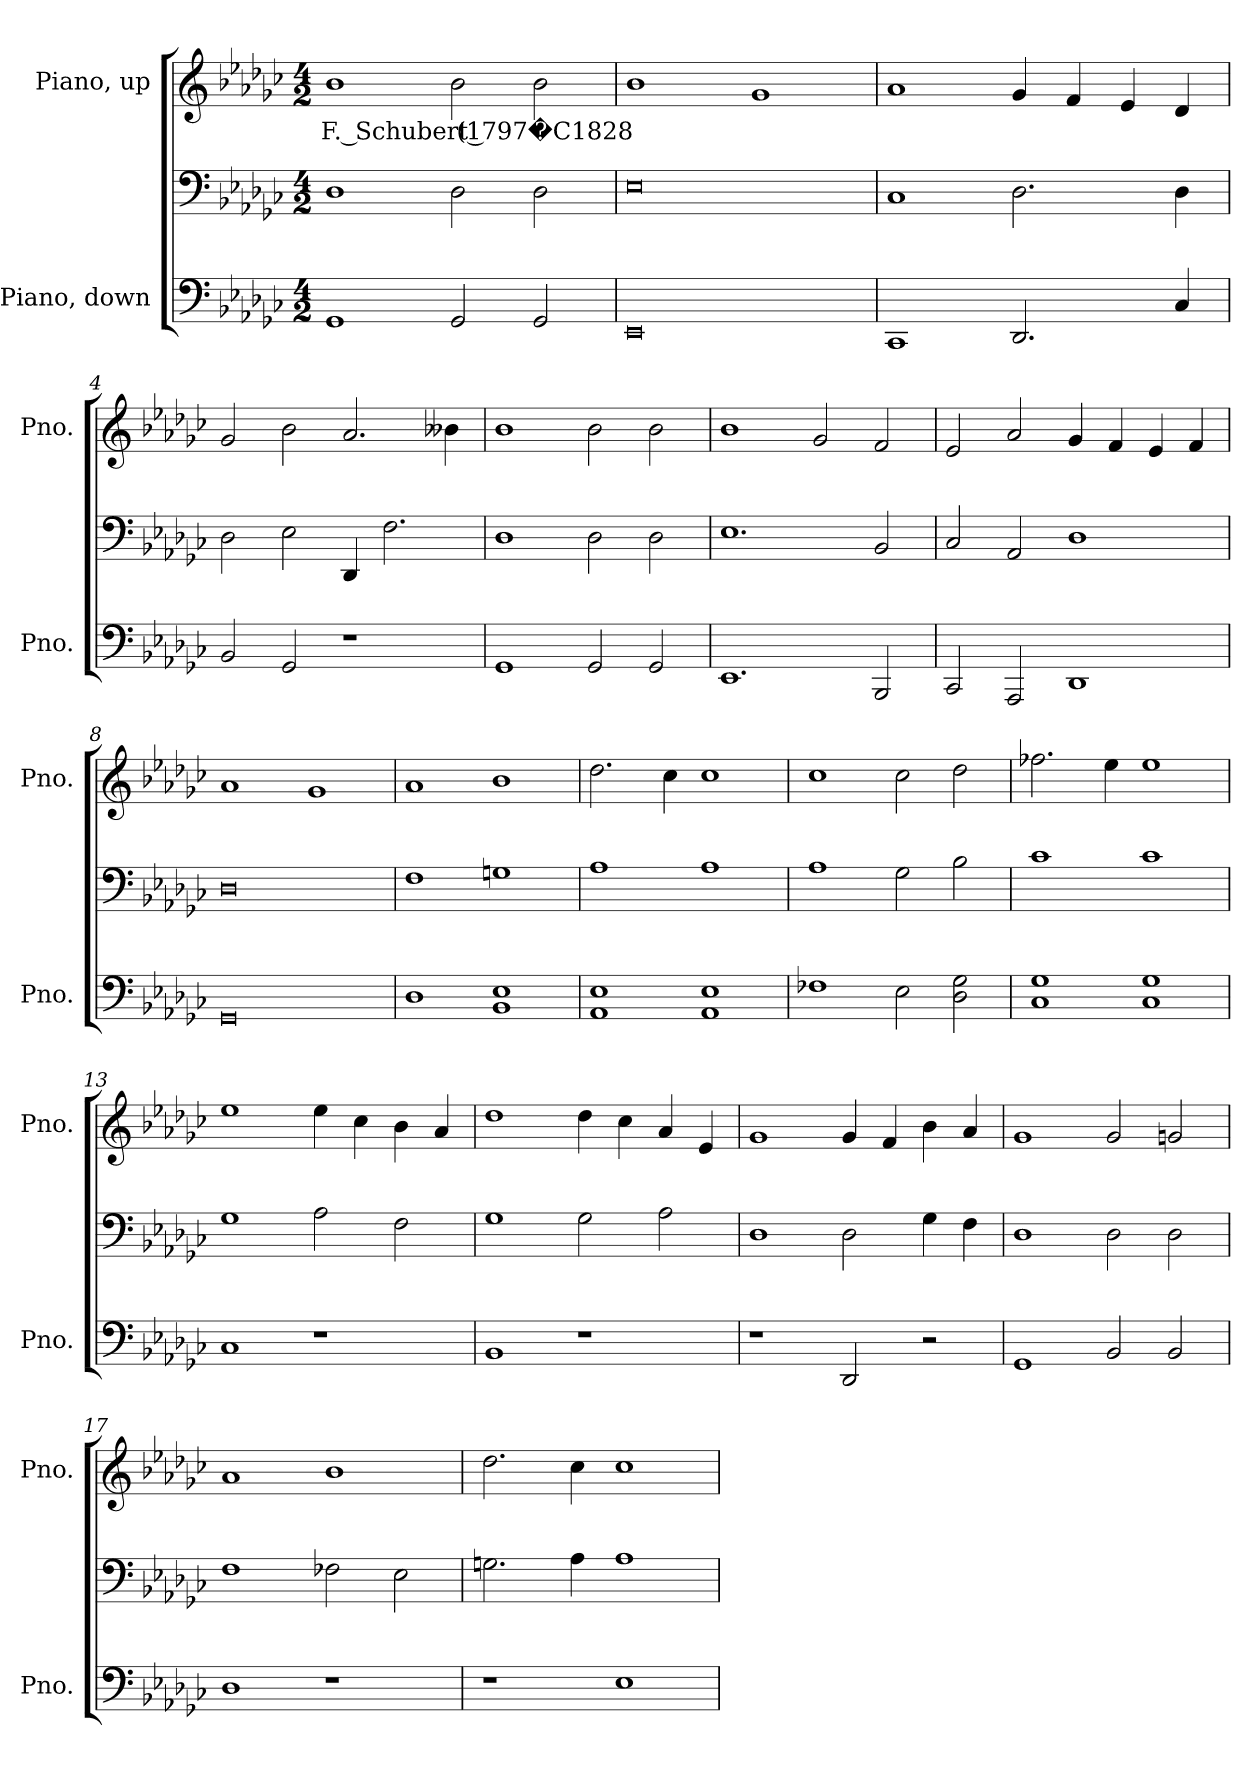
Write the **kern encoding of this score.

**kern	**kern	**kern	**text
*part2	*part2	*part1	*part1
*staff3	*staff2	*staff1	*staff1
*I"Piano, down	*	*I"Piano, up	*
*I'Pno.	*	*I'Pno.	*
*clefF4	*clefF4	*clefG2	*
*k[b-e-a-d-g-c-]	*k[b-e-a-d-g-c-]	*k[b-e-a-d-g-c-]	*
*M4/2	*M4/2	*M4/2	*
*MM60	*MM60	*MM60	*
=1	=1	=1	=1
!	!	!	!LO:LY:b
1GG-	1D-	1b-	F. Schubert (1797�C1828
2GG-/	2D-\	2b-\	.
2GG-/	2D-\	2b-\	.
=2	=2	=2	=2
0EE-	0E-	1b-	.
.	.	1g-	.
=3	=3	=3	=3
1CC-	1C-	1a-	.
2.DD-/	2.D-\	4g-/	.
.	.	4f/	.
.	.	4e-/	.
4C-/	4D-\	4d-/	.
=4	=4	=4	=4
2BB-/	2D-\	2g-/	.
2GG-/	2E-\	2b-\	.
1r	4DD-/	2.a-/	.
.	2.F\	.	.
.	.	4b--X\	.
!!LO:LB:g=z
=5	=5	=5	=5
1GG-	1D-	1b-	.
2GG-/	2D-\	2b-\	.
2GG-/	2D-\	2b-\	.
=6	=6	=6	=6
1.EE-	1.E-	1b-	.
.	.	2g-/	.
2BBB-/	2BB-/	2f/	.
=7	=7	=7	=7
2CC-/	2C-/	2e-/	.
2AAA-/	2AA-/	2a-/	.
1DD-	1D-	4g-/	.
.	.	4f/	.
.	.	4e-/	.
.	.	4f/	.
=8	=8	=8	=8
0GG-	0D-	1a-	.
.	.	1g-	.
=9	=9	=9	=9
1D-	1F	1a-	.
1BB- 1E-	1Gn	1b-	.
=10	=10	=10	=10
1AA- 1E-	1A-	2.dd-\	.
.	.	4cc-\	.
1AA- 1E-	1A-	1cc-	.
=11	=11	=11	=11
1F-X	1A-	1cc-	.
2E-\	2G-\	2cc-\	.
2D-\ 2G-\	2B-\	2dd-\	.
=12	=12	=12	=12
1C- 1G-	1c-	2.ff-X\	.
.	.	4ee-\	.
1C- 1G-	1c-	1ee-	.
!!LO:LB:g=z
=13	=13	=13	=13
1C-	1G-	1ee-	.
1r	2A-\	4ee-\	.
.	.	4cc-\	.
.	2F\	4b-\	.
.	.	4a-/	.
=14	=14	=14	=14
1BB-	1G-	1dd-	.
1r	2G-\	4dd-\	.
.	.	4cc-\	.
.	2A-\	4a-/	.
.	.	4e-/	.
=15	=15	=15	=15
1r	1D-	1g-	.
2DD-/	2D-\	4g-/	.
.	.	4f/	.
2r	4G-\	4b-\	.
.	4F\	4a-/	.
=16	=16	=16	=16
1GG-	1D-	1g-	.
2BB-/	2D-\	2g-/	.
2BB-/	2D-\	2gn/	.
=17	=17	=17	=17
1D-	1F	1a-	.
1r	2F-X\	1b-	.
.	2E-\	.	.
=18	=18	=18	=18
1r	2.Gn\	2.dd-\	.
.	4A-\	4cc-\	.
1E-	1A-	1cc-	.
=	=	=	=
*-	*-	*-	*-
